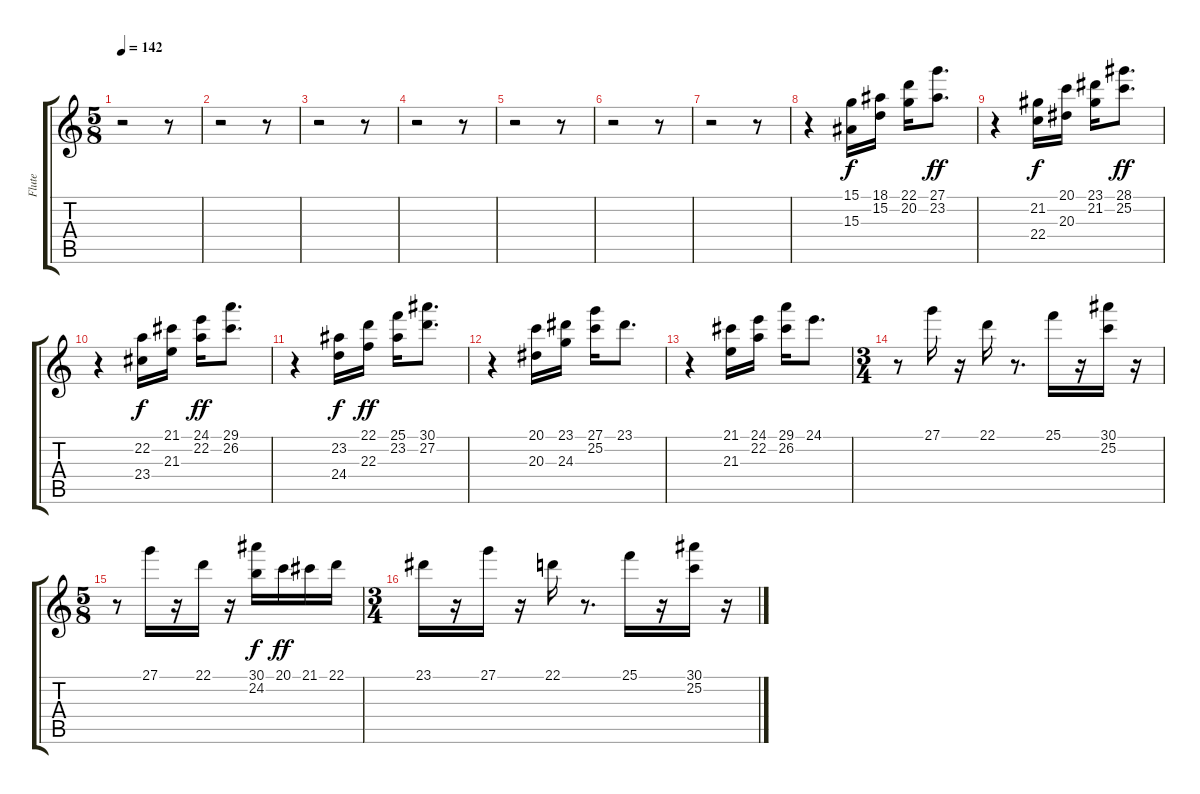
\track ("Flute                               " "Flute     ") {instrument flute}
\staff {score tabs}
\tuning (E4 B3 G3 D3 A2 E2) {hide}
\ts (5 8)
\tempo 142
\clef g2
\ks c
r.2{dy ff} r.8 |
r.2 r.8 |
r.2 r.8 |
r.2 r.8 |
r.2 r.8 |
r.2 r.8 |
r.2 r.8 |
r.4 (15.1 15.3).16{dy f} (18.1 15.2).16 (22.1 20.2).16 (27.1 23.2).8{d dy ff} |
r.4 (21.2 22.4).16{dy f} (20.1 20.3).16 (23.1 21.2).16 (28.1 25.2).8{d dy ff} |
r.4 (22.2 23.4).16{dy f} (21.1 21.3).16 (24.1 22.2).16{dy ff} (29.1 26.2).8{d} |
r.4 (23.2 24.4).16{dy f} (22.1 22.3).16{dy ff} (25.1 23.2).16 (30.1 27.2).8{d} |
r.4 (20.1 20.3).16 (23.1 24.3).16 (27.1 25.2).16 23.1.8{d} |
r.4 (21.1 21.3).16 (24.1 22.2).16 (29.1 26.2).16 24.1.8{d} |
\ts (3 4)
r.8 27.1.16 r.16 22.1.16 r.8{d} 25.1.16 r.16 (30.1 25.2).16 r.16 |
\ts (5 8)
r.8 27.1.16 r.16 22.1.16 r.16 (30.1 24.2).16{dy f} 20.1.16{dy ff} 21.1.16 22.1.16 |
\ts (3 4)
23.1.16 r.16 27.1.16 r.16 22.1.16 r.8{d} 25.1.16 r.16 (30.1 25.2).16 r.16
